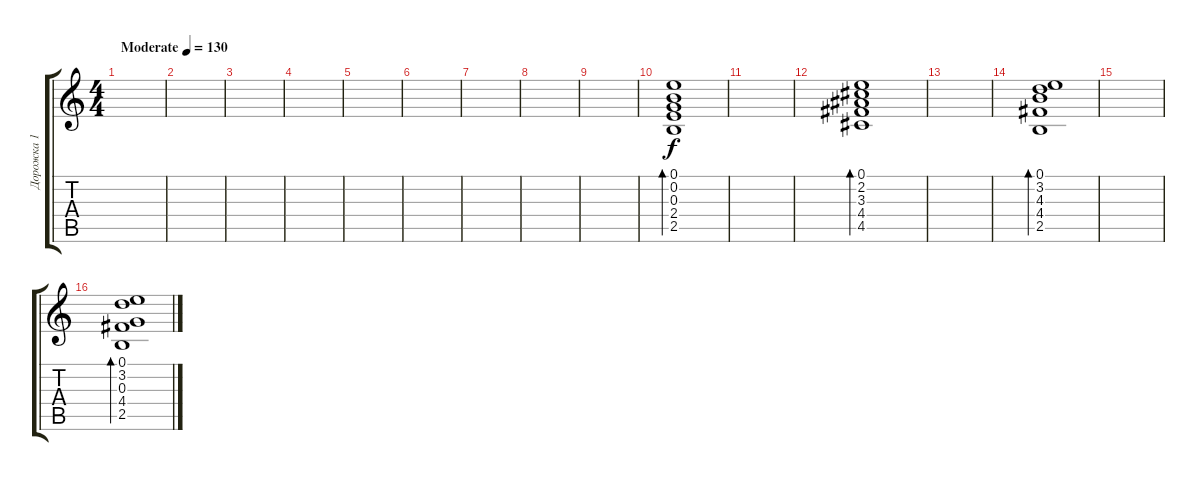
\track ("Дорожка 1" "Дорожка 1") {instrument electricguitarclean}
\staff {score tabs}
\tuning (E4 B3 G3 D3 A2 E2) {hide}
\ts (4 4)
\tempo (130 "Moderate")
\clef g2
\ks c
|
|
|
|
|
|
|
|
|
(0.1 0.2 0.3 2.4 2.5).1{bd 240} |
|
(0.1 2.2 3.3 4.4 4.5).1{bd 240} |
|
(0.1 3.2 4.3 4.4 2.5).1{bd 240} |
|
(0.1 3.2 0.3 4.4 2.5).1{bd 240}
